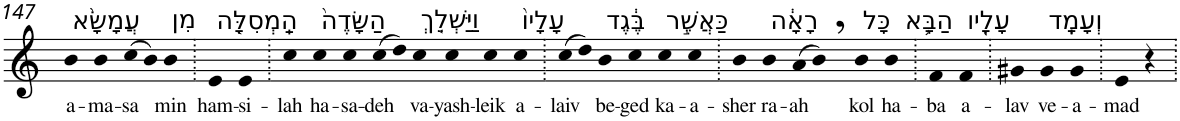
**kern	**text
*part1	*part1
*staff1	*staff1
*I"Piano	*
*I'Pno	*
!!LO:PB:g=z
*clefG2	*
*k[]	*
=147	=147
!LO:TX:a:t=עֲמָשָׂ֨א	!
!	!LO:LY:b
4b	a-
!	!LO:LY:b
4b	-ma-
!	!LO:LY:b
(>8cc	-sa
8b)	.
!LO:TX:a:t=מִן	!
!	!LO:LY:b
4b	min
=148.	=148.
!LO:TX:a:t=הַֽמְסִלָּ֤ה	!
!	!LO:LY:b
4e	ham-
!	!LO:LY:b
4e	-si-
=149.	=149.
!	!LO:LY:b
4cc	-lah
!LO:TX:a:t=הַשָּׂדֶה֙	!
!	!LO:LY:b
4cc	ha-
!	!LO:LY:b
4cc	-sa-
!	!LO:LY:b
(>8cc	-deh
8dd)	.
!LO:TX:a:t=וַיַּשְׁלֵ֤ךְ	!
!	!LO:LY:b
4cc	va-
!	!LO:LY:b
4cc	-yash-
!	!LO:LY:b
4cc	-leik
!LO:TX:a:t=עָלָיו֙	!
!	!LO:LY:b
4cc	a-
=150.	=150.
!	!LO:LY:b
(>8cc	-laiv
8dd)	.
!LO:TX:a:t=בֶּ֔גֶד	!
!	!LO:LY:b
4b	be-
!	!LO:LY:b
4cc	-ged
!LO:TX:a:t=כַּאֲשֶׁ֣ר	!
!	!LO:LY:b
4cc	ka-
!	!LO:LY:b
4cc	-a-
=151.	=151.
!	!LO:LY:b
4b	-sher
!LO:TX:a:t=רָאָ֔ה	!
!	!LO:LY:b
4b	ra-
!	!LO:LY:b
(>8a	-ah
8b,)	.
!LO:TX:a:t=כָּל	!
!	!LO:LY:b
4b	kol
!LO:TX:a:t=הַבָּ֥א	!
!	!LO:LY:b
4b	ha-
=152.	=152.
!	!LO:LY:b
4f	-ba
!LO:TX:a:t=עָלָ֖יו	!
!	!LO:LY:b
4f	a-
=153.	=153.
!	!LO:LY:b
4g#X	-lav
!LO:TX:a:t=וְעָמָֽד	!
!	!LO:LY:b
4g#	ve-
!	!LO:LY:b
4g#	-a-
=154.	=154.
!	!LO:LY:b
4e	-mad
4r	.
=.	=.
*-	*-
